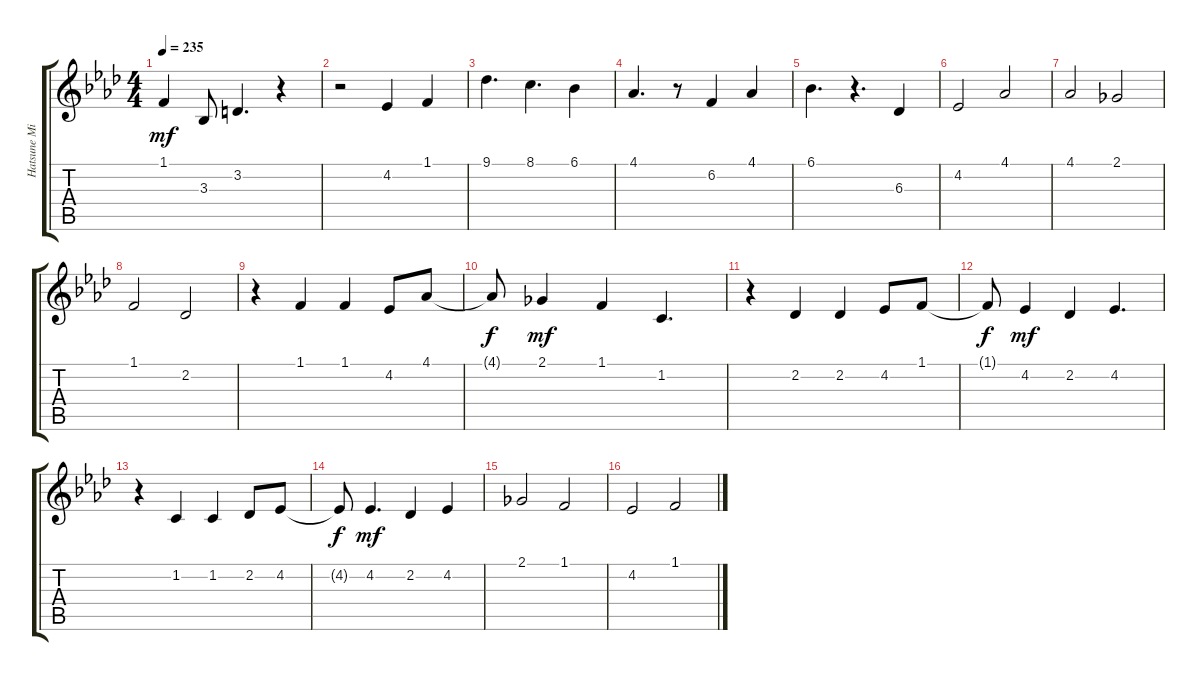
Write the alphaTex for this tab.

\track ("Hatsune Miku" "Hatsune Mi") {instrument lead1square}
\staff {score tabs}
\tuning (E4 B3 G3 D3 A2 E2) {hide}
\ts (4 4)
\tempo 235
\clef g2
\ks ab
1.1.4{dy mf} 3.3.8 3.2.4{d} r.4 |
r.2 4.2.4 1.1.4 |
9.1.4{d} 8.1.4{d} 6.1.4 |
4.1.4{d} r.8 6.2.4 4.1.4 |
6.1.4{d} r.4{d} 6.3.4 |
4.2.2 4.1.2 |
4.1.2 2.1.2 |
1.1.2 2.2.2 |
r.4 1.1.4 1.1.4 4.2.8 4.1.8 |
4.1{t}.8{dy f} 2.1.4{dy mf} 1.1.4 1.2.4{d} |
r.4 2.2.4 2.2.4 4.2.8 1.1.8 |
1.1{t}.8{dy f} 4.2.4{dy mf} 2.2.4 4.2.4{d} |
r.4 1.2.4 1.2.4 2.2.8 4.2.8 |
4.2{t}.8{dy f} 4.2.4{d dy mf} 2.2.4 4.2.4 |
2.1.2 1.1.2 |
4.2.2 1.1.2
